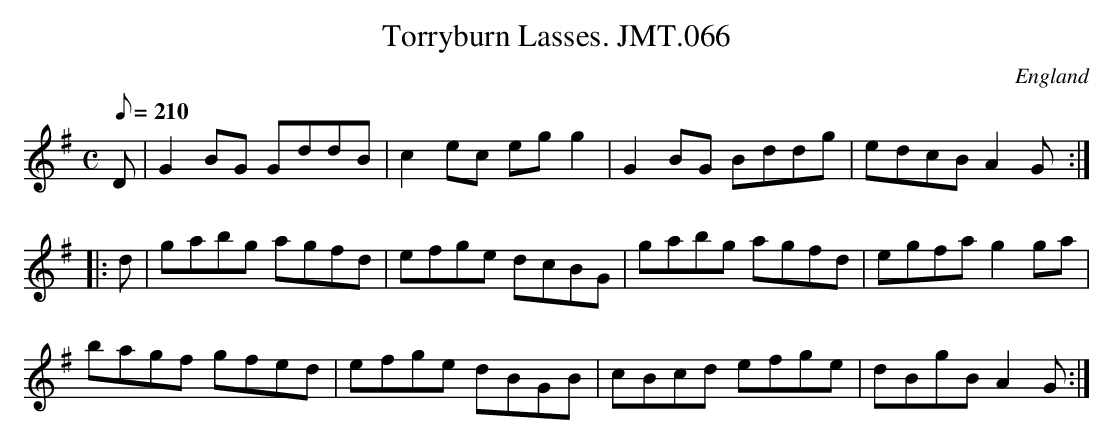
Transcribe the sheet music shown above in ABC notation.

X:1
T:Torryburn Lasses. JMT.066
M:C
L:1/8
Q:210
O:England
K:G
D|G2BG G-ddB|c2ec egg2|G2BG B-ddg|e-dcBA2G:|!
|:d|g-abg a-gfd|e-fge d-cBG|g-abg a-gfd|e-gfag2ga|!
b-agf g-fed|e-fge d-BGB|c-Bcd e-fge|d-BgBA2G:|]
